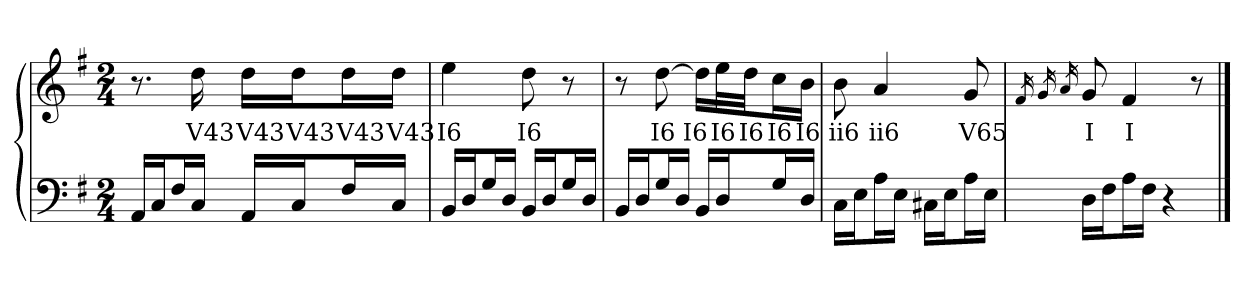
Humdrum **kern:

**kern	**kern	**text
*part1	*part1	*part1
*staff2	*staff1	*staff1
*clefF4	*clefG2	*
*k[f#]	*k[f#]	*
*M2/4	*M2/4	*
=	=	=
16AA/LL	8.r	.
16C/J	.	.
16F#/L	.	.
16C/JJ	16dd	V43
16AA/LL	16dd\LL	V43
16C/J	16dd\J	V43
16F#/L	16dd\L	V43
16C/JJ	16dd\JJ	V43
=2	=2	=2
16BB/LL	4ee	I6
16D/J	.	.
16G/L	.	.
16D/JJ	.	.
16BB/LL	8dd	I6
16D/J	.	.
16G/L	8r	.
16D/JJ	.	.
=3	=3	=3
16BB/LL	8r	.
16D/J	.	.
16G/L	[8dd	I6
16D/JJ	.	.
16BB/LL	16dd\LL]	I6
16D/J	32ee\L	I6
.	32dd\JJ	I6
16G/L	16cc\L	I6
16D/JJ	16b\JJ	I6
=4	=4	=4
16C\LL	8b	ii6
16E\J	.	.
16A\L	4a	ii6
16E\JJ	.	.
16C#X\LL	.	.
16E\J	.	.
16A\L	8g	V65
16E\JJ	.	.
=5	=5	=5
.	16qf#	.
.	16qg	.
.	16qa	.
16D\LL	8g	I
16F#\J	.	.
16A\L	4f#	I
16F#\JJ	.	.
4r	.	.
.	8r	.
==	==	==
*-	*-	*-
